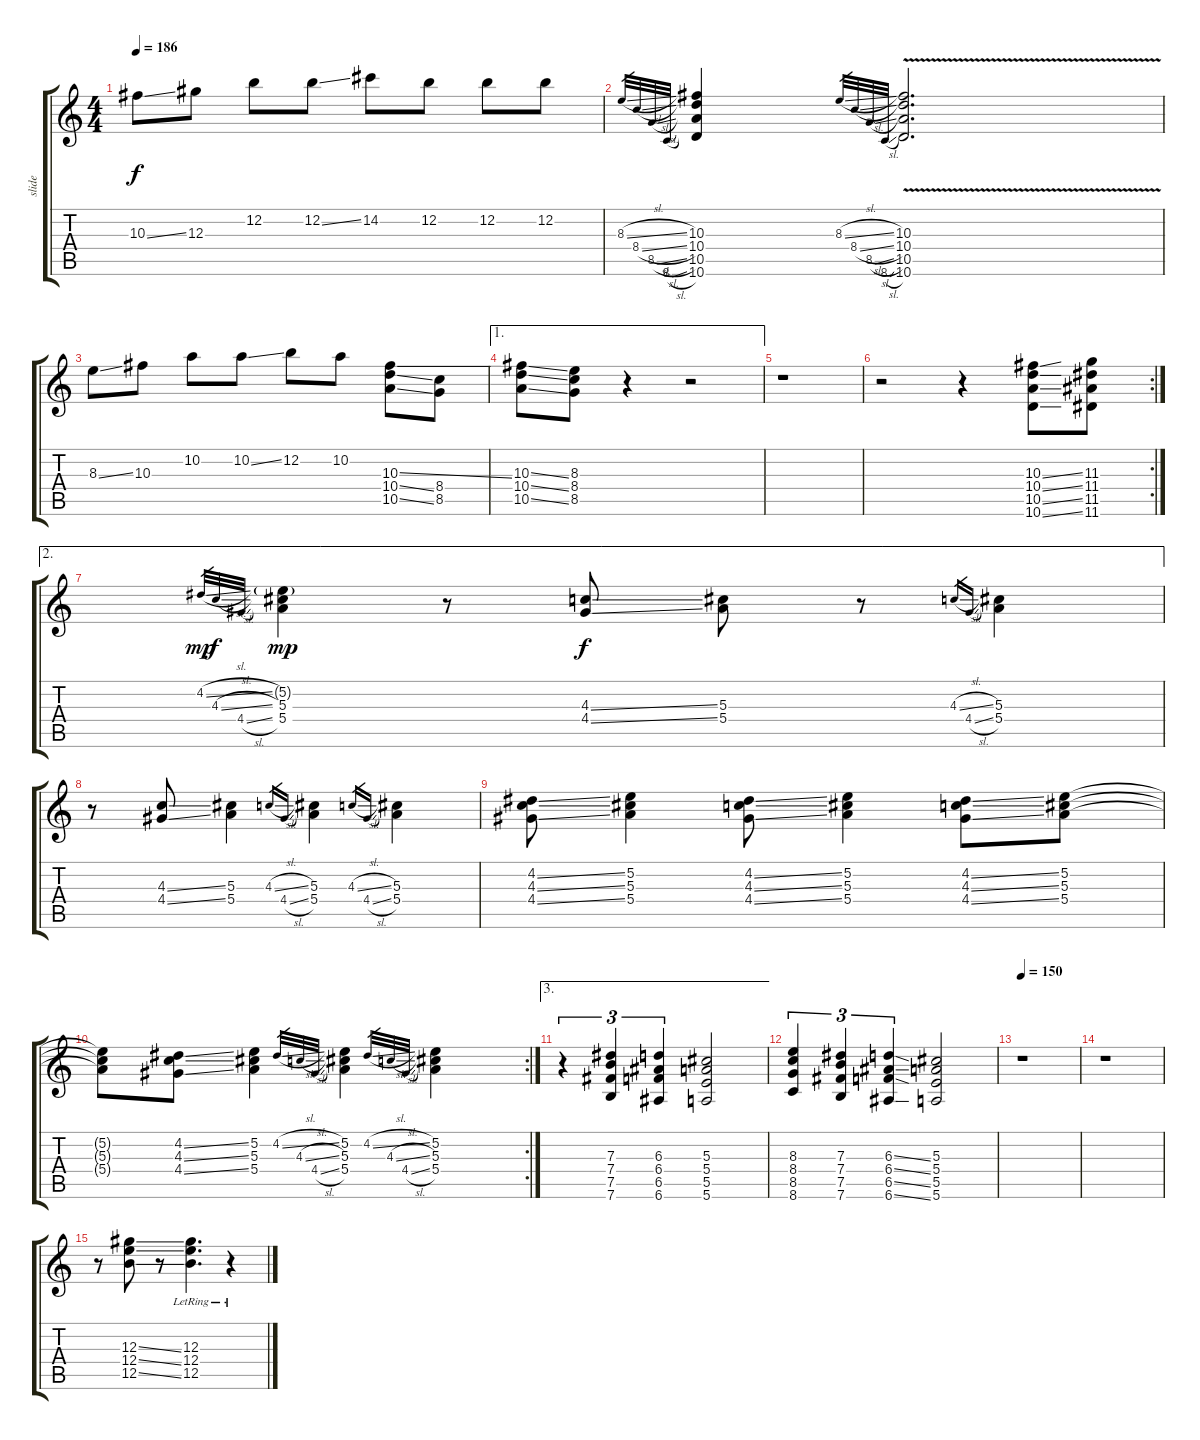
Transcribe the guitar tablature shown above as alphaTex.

\track ("slide" "slide") {instrument acousticguitarsteel}
\staff {score tabs}
\tuning (E4 B3 Ab3 E3 B2 E2) {hide}
\ts (4 4)
\tempo 186
\clef g2
\ks c
10.3{ss}.8{dy f} 12.3.8 12.2.8 12.2{ss}.8 14.2.8 12.2.8 12.2.8 12.2.8 |
8.3{sl}.32{gr} 8.4{sl}.32{gr} 8.5{sl}.32{gr} 8.6{sl}.32{gr} (10.3 10.4 10.5 10.6).4 8.3{sl}.32{gr} 8.4{sl}.32{gr} 8.5{sl}.32{gr} 8.6{sl}.32{gr} (10.3{v} 10.4{v} 10.5{v} 10.6{v}).2{d} |
8.3{ss}.8 10.3.8 10.2.8 10.2{ss}.8 12.2.8 10.2.8 (10.3{ss} 10.4{ss} 10.5{ss}).8 (8.4 8.5).8 |
\ae 1
(10.3{ss} 10.4{ss} 10.5{ss}).8 (8.3 8.4 8.5).8 r.4 r.2 |
r.1 |
\rc 2
r.2 r.4 (10.3{ss} 10.4{ss} 10.5{ss} 10.6{ss}).8 (11.3 11.4 11.5 11.6).8 |
\ae 2
4.2{sl}.32{gr dy mp} 4.3{sl}.32{gr dy f} 4.4{sl}.32{gr} (5.2{g} 5.3 5.4).4{dy mp} r.8 (4.3{ss} 4.4{ss}).8{dy f} (5.3 5.4).8 r.8 4.3{sl}.16{gr} 4.4{sl}.16{gr} (5.3 5.4).4 |
r.8 (4.3{ss} 4.4{ss}).8 (5.3 5.4).4 4.3{sl}.16{gr} 4.4{sl}.16{gr} (5.3 5.4).4 4.3{sl}.16{gr} 4.4{sl}.16{gr} (5.3 5.4).4 |
(4.2{ss} 4.3{ss} 4.4{ss}).8 (5.2 5.3 5.4).4 (4.2{ss} 4.3{ss} 4.4{ss}).8 (5.2 5.3 5.4).4 (4.2{ss} 4.3{ss} 4.4{ss}).8 (5.2 5.3 5.4).8 |
\rc 2
(5.2{t} 5.3{t} 5.4{t}).8 (4.2{ss} 4.3{ss} 4.4{ss}).8 (5.2 5.3 5.4).4 4.2{sl}.32{gr} 4.3{sl}.32{gr} 4.4{sl}.32{gr} (5.2 5.3 5.4).4 4.2{sl}.32{gr} 4.3{sl}.32{gr} 4.4{sl}.32{gr} (5.2 5.3 5.4).4 |
\ae 3
r.4{tu (3 2)} (7.3 7.4 7.5 7.6).4{tu (3 2)} (6.3 6.4 6.5 6.6).4{tu (3 2)} (5.3 5.4 5.5 5.6).2 |
(8.3 8.4 8.5 8.6).4{tu (3 2)} (7.3 7.4 7.5 7.6).4{tu (3 2)} (6.3{ss} 6.4{ss} 6.5{ss} 6.6{ss}).4{tu (3 2)} (5.3 5.4 5.5 5.6).2 |
\tempo 150
r.1 |
r.1 |
r.8 (12.3{ss} 12.4{ss} 12.5{ss}).8 r.8 (12.3{lr} 12.4{lr} 12.5{lr}).4{d volume 7} r.4
